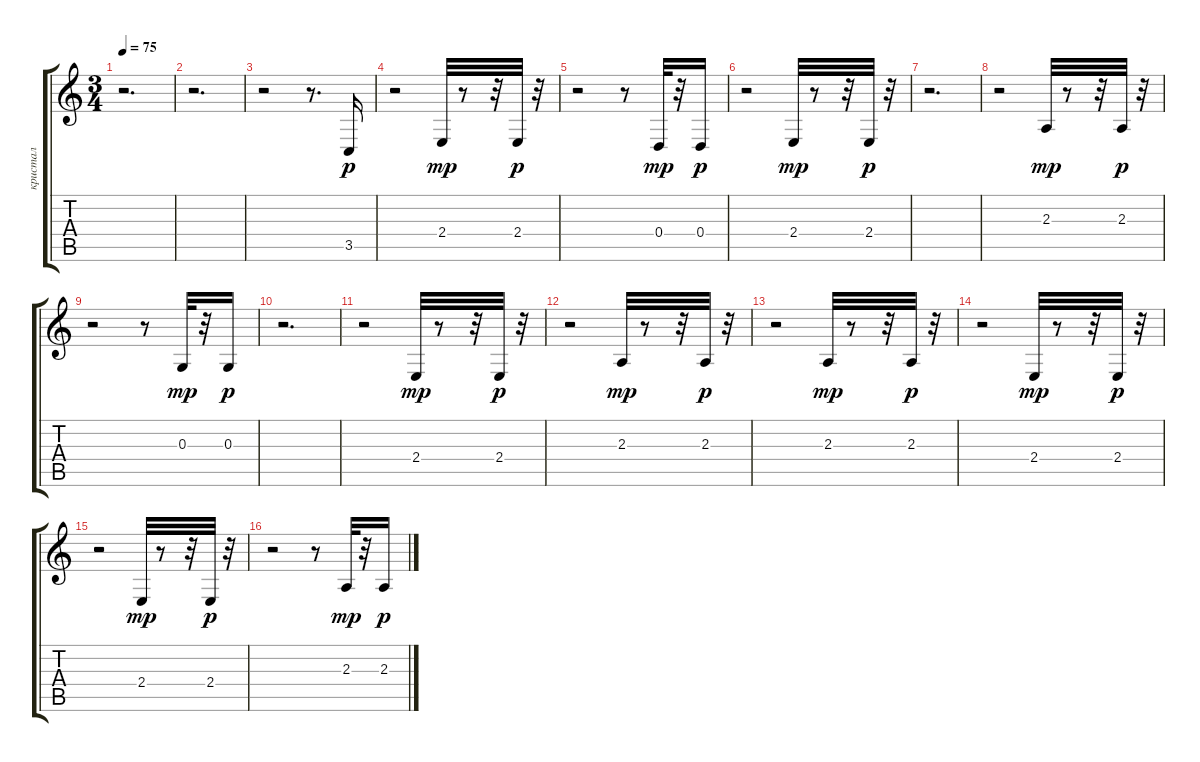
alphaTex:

\track ("кристал" "кристал") {instrument fx1rain}
\staff {score tabs}
\tuning (E4 B3 G3 D3 A2 E2) {hide}
\ts (3 4)
\tempo 75
\clef g2
\ks c
r.2{d dy p instrument fx1rain} |
r.2{d} |
r.2 r.8{d} 3.5.16{instrument fx1rain} |
r.2 2.4.32{dy mp} r.8 r.32 2.4.32{dy p} r.32 |
r.2 r.8 0.4.32{dy mp} r.32 0.4.16{dy p volume 10} |
r.2 2.4.32{dy mp volume 11} r.8 r.32 2.4.32{dy p} r.32 |
r.2{d} |
r.2 2.3.32{dy mp} r.8 r.32 2.3.32{dy p} r.32 |
r.2 r.8 0.3.32{dy mp} r.32 0.3.16{dy p} |
r.2{d} |
r.2 2.4.32{dy mp volume 14} r.8 r.32 2.4.32{dy p} r.32 |
r.2 2.3.32{dy mp} r.8 r.32 2.3.32{dy p volume 11} r.32 |
r.2 2.3.32{dy mp volume 11} r.8 r.32 2.3.32{dy p} r.32 |
r.2 2.4.32{dy mp} r.8 r.32 2.4.32{dy p} r.32 |
r.2 2.4.32{dy mp} r.8 r.32 2.4.32{dy p} r.32 |
r.2 r.8 2.3.32{dy mp} r.32 2.3.16{dy p}
